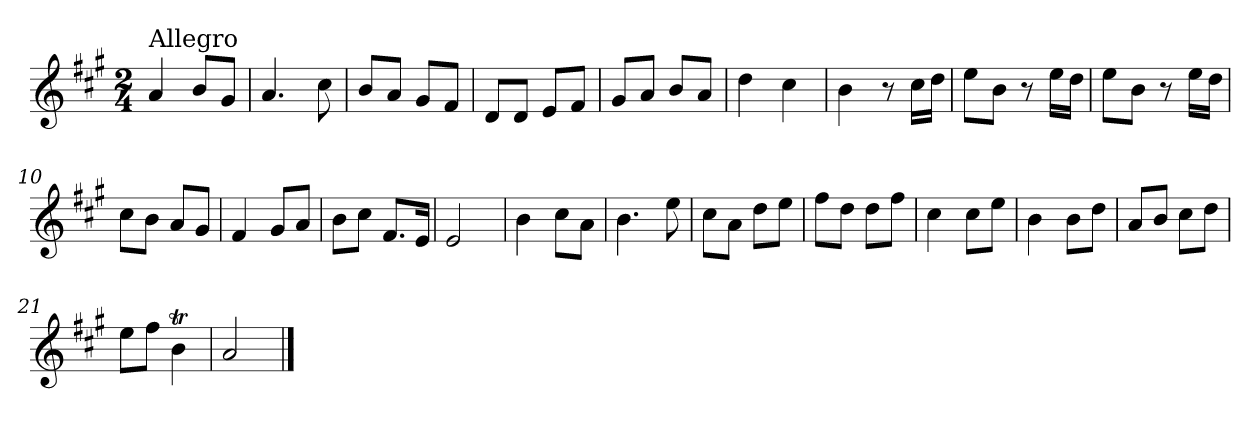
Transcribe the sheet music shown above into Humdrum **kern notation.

**kern
*part1
*staff1
*clefG2
*k[f#c#g#]
*A:
*M2/4
=1
!LO:TX:a:t=Allegro
4a/
8b/L
8g#/J
=2
4.a/
8cc#\
=3
8b/L
8a/J
8g#/L
8f#/J
=4
8d/L
8d/J
8e/L
8f#/J
=5
8g#/L
8a/J
8b/L
8a/J
=6
4dd\
4cc#\
=7
4b\
8r
16cc#\LL
16dd\JJ
=8
8ee\L
8b\J
8r
16ee\LL
16dd\JJ
!!LO:LB:g=z
=9
8ee\L
8b\J
8r
16ee\LL
16dd\JJ
=10
8cc#\L
8b\J
8a/L
8g#/J
=11
4f#/
8g#/L
8a/J
=12
8b\L
8cc#\J
8.f#/L
16e/Jk
=13
2e/
=14
4b\
8cc#\L
8a\J
=15
4.b\
8ee\
=16
8cc#\L
8a\J
8dd\L
8ee\J
=17
8ff#\L
8dd\J
8dd\L
8ff#\J
!!LO:LB:g=z
=18
4cc#\
8cc#\L
8ee\J
=19
4b\
8b\L
8dd\J
=20
8a/L
8b/J
8cc#\L
8dd\J
=21
8ee\L
8ff#\J
4bT\
=22
2a/
==
*-
